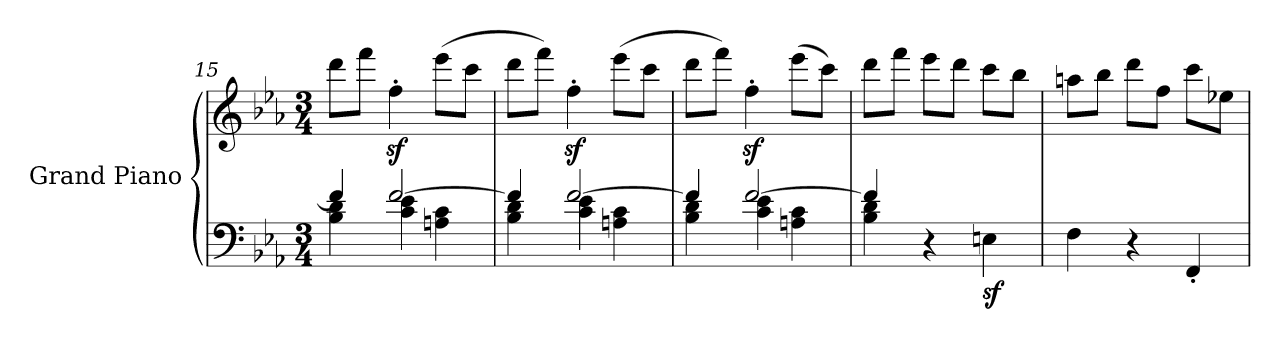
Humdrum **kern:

**kern	**kern	**dynam
*part1	*part1	*part1
*staff2	*staff1	*staff1/2
*I"Grand Piano	*	*
*I'Pno.	*	*
!!LO:PB:g=z
*clefF4	*clefG2	*
*k[b-e-a-]	*k[b-e-a-]	*
*M3/4	*M3/4	*
=15	=15	=15
*^	*	*
4f/]	4B-\ 4d\	8ddd\L	.
.	.	8fff\J	.
[2f/	4c\ 4e-\	4ffz<'\	.
.	4An\ 4c\	(8eee-\L	.
.	.	8ccc\J	.
=16	=16	=16	=16
4f/]	4B-\ 4d\	8ddd\L	.
.	.	8fff\J)	.
[2f/	4c\ 4e-\	4ffz<'\	.
.	4An\ 4c\	(8eee-\L	.
.	.	8ccc\J	.
=17	=17	=17	=17
4f/]	4B-\ 4d\	8ddd\L	.
.	.	8fff\J)	.
[2f/	4c\ 4e-\	4ffz<'\	.
.	4An\ 4c\	(8eee-\L	.
.	.	8ccc\J)	.
=18	=18	=18	=18
4f/]	4B-\ 4d\	8ddd\L	.
.	.	8fff\J	.
4r	2ryy	8eee-\L	.
.	.	8ddd\J	.
!	!	!	!LO:DY:b=2
4En\	.	8ccc\L	sf
.	.	8bb-\J	.
*v	*v	*	*
=19	=19	=19
4F\	8aan\L	.
.	8bb-\J	.
4r	8ddd\L	.
.	8ff\J	.
4FF'/	8ccc\L	.
.	8ee-X\J	.
=	=	=
*-	*-	*-
